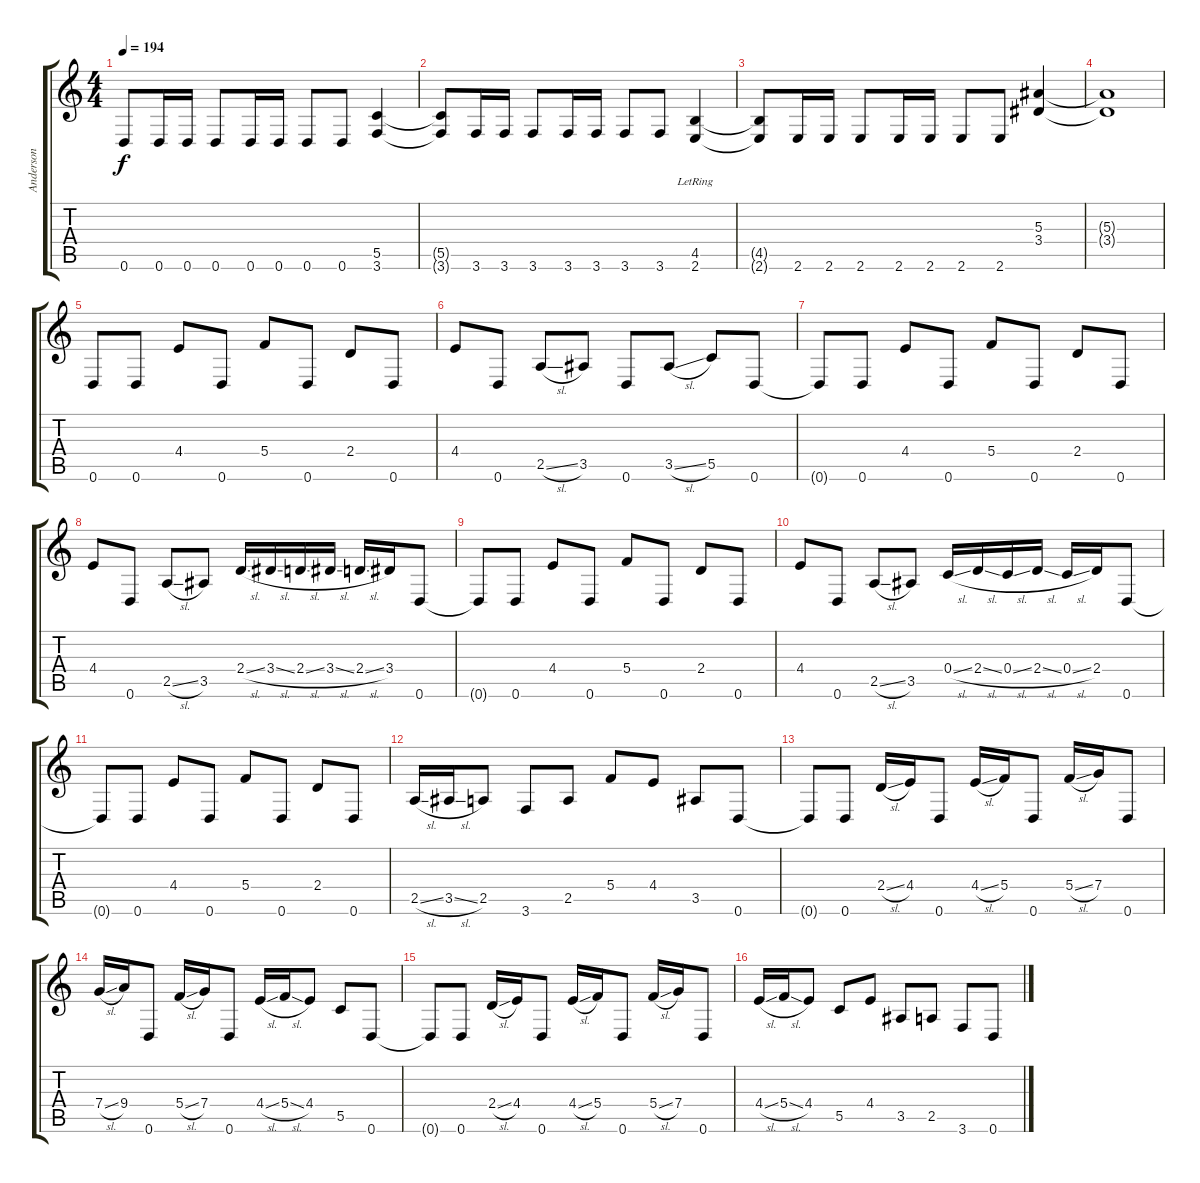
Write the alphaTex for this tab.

\track ("Anderson" "Anderson") {instrument distortionguitar}
\staff {score tabs}
\tuning (D4 A3 F3 C3 G2 D2) {hide}
\ts (4 4)
\tempo 194
\clef g2
\ks c
0.6{t}.8{dy f} 0.6.16 0.6.16 0.6.8 0.6.16 0.6.16 0.6.8 0.6.8 (5.5 3.6).4 |
(5.5{t} 3.6{t}).8 3.6.16 3.6.16 3.6.8 3.6.16 3.6.16 3.6.8 3.6.8 (4.5{lr} 2.6{lr}).4 |
(4.5{t} 2.6{t}).8 2.6.16 2.6.16 2.6.8 2.6.16 2.6.16 2.6.8 2.6.8 (5.3 3.4).4 |
(5.3{t} 3.4{t}).1 |
0.6.8 0.6.8 4.4.8 0.6.8 5.4.8 0.6.8 2.4.8 0.6.8 |
4.4.8 0.6.8 2.5{sl}.8 3.5.8 0.6.8 3.5{sl}.8 5.5.8 0.6.8 |
0.6{t}.8 0.6.8 4.4.8 0.6.8 5.4.8 0.6.8 2.4.8 0.6.8 |
4.4.8 0.6.8 2.5{sl}.8 3.5.8 2.4{sl}.16 3.4{sl}.16 2.4{sl}.16 3.4{sl}.16 2.4{sl}.16 3.4.16 0.6.8 |
0.6{t}.8 0.6.8 4.4.8 0.6.8 5.4.8 0.6.8 2.4.8 0.6.8 |
4.4.8 0.6.8 2.5{sl}.8 3.5.8 0.4{sl}.16 2.4{sl}.16 0.4{sl}.16 2.4{sl}.16 0.4{sl}.16 2.4.16 0.6.8 |
0.6{t}.8 0.6.8 4.4.8 0.6.8 5.4.8 0.6.8 2.4.8 0.6.8 |
2.5{sl}.16 3.5{sl}.16 2.5.8 3.6.8 2.5.8 5.4.8 4.4.8 3.5.8 0.6.8 |
0.6{t}.8 0.6.8 2.4{sl}.16 4.4.16 0.6.8 4.4{sl}.16 5.4.16 0.6.8 5.4{sl}.16 7.4.16 0.6.8 |
7.4{sl}.16 9.4.16 0.6.8 5.4{sl}.16 7.4.16 0.6.8 4.4{sl}.16 5.4{sl}.16 4.4.8 5.5.8 0.6.8 |
0.6{t}.8 0.6.8 2.4{sl}.16 4.4.16 0.6.8 4.4{sl}.16 5.4.16 0.6.8 5.4{sl}.16 7.4.16 0.6.8 |
4.4{sl}.16 5.4{sl}.16 4.4.8 5.5.8 4.4.8 3.5.8 2.5.8 3.6.8 0.6.8
